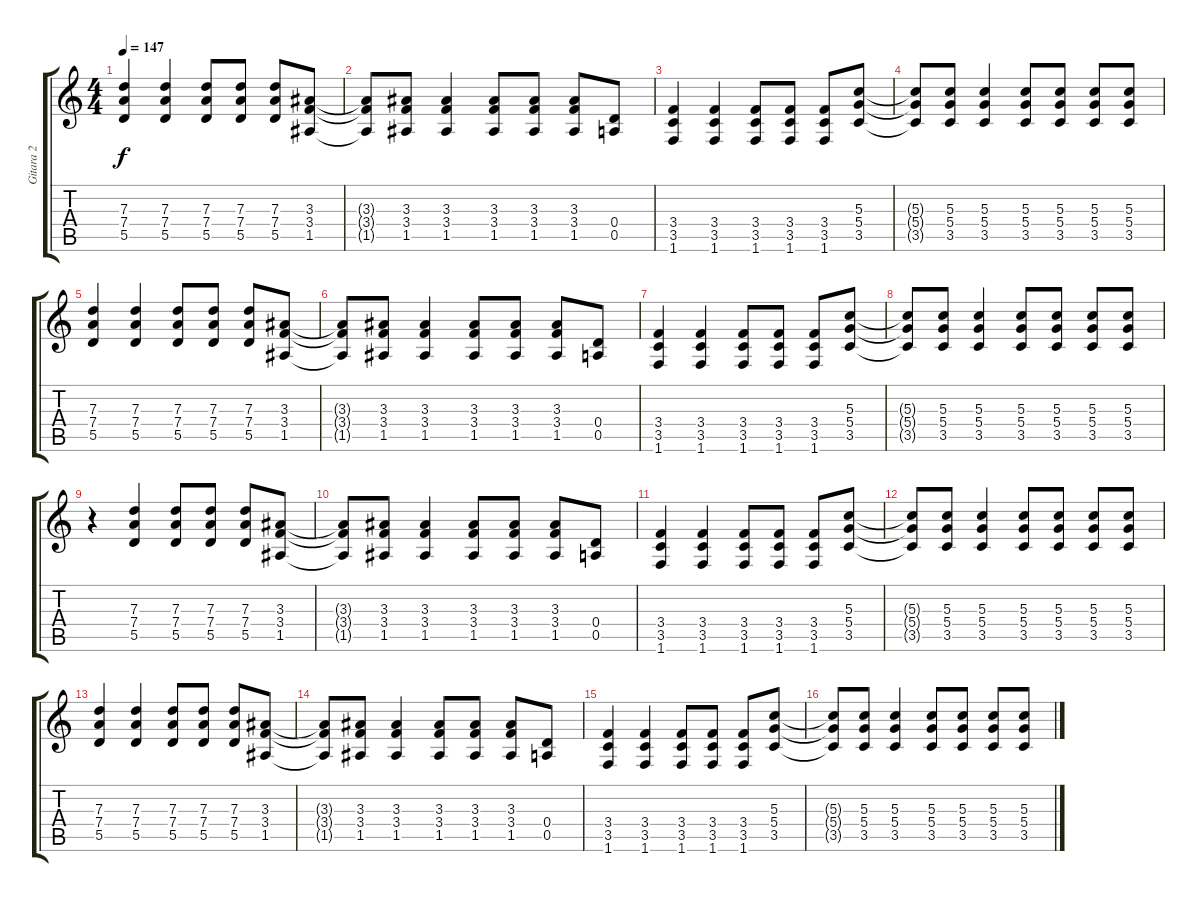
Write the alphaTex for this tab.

\track ("Gitara 2" "Gitara 2") {instrument electricguitarclean}
\staff {score tabs}
\tuning (E4 B3 G3 D3 A2 E2) {hide}
\ts (4 4)
\tempo 147
\clef g2
\ks c
(7.3 7.4 5.5).4{dy f volume 8} (7.3 7.4 5.5).4 (7.3 7.4 5.5).8 (7.3 7.4 5.5).8 (7.3 7.4 5.5).8 (3.3 3.4 1.5).8 |
(3.3{t} 3.4{t} 1.5{t}).8 (3.3 3.4 1.5).8 (3.3 3.4 1.5).4 (3.3 3.4 1.5).8 (3.3 3.4 1.5).8 (3.3 3.4 1.5).8 (0.4 0.5).8 |
(3.4 3.5 1.6).4 (3.4 3.5 1.6).4 (3.4 3.5 1.6).8 (3.4 3.5 1.6).8 (3.4 3.5 1.6).8 (5.3 5.4 3.5).8 |
(5.3{t} 5.4{t} 3.5{t}).8 (5.3 5.4 3.5).8 (5.3 5.4 3.5).4 (5.3 5.4 3.5).8 (5.3 5.4 3.5).8 (5.3 5.4 3.5).8 (5.3 5.4 3.5).8 |
(7.3 7.4 5.5).4 (7.3 7.4 5.5).4 (7.3 7.4 5.5).8 (7.3 7.4 5.5).8 (7.3 7.4 5.5).8 (3.3 3.4 1.5).8 |
(3.3{t} 3.4{t} 1.5{t}).8 (3.3 3.4 1.5).8 (3.3 3.4 1.5).4 (3.3 3.4 1.5).8 (3.3 3.4 1.5).8 (3.3 3.4 1.5).8 (0.4 0.5).8 |
(3.4 3.5 1.6).4 (3.4 3.5 1.6).4 (3.4 3.5 1.6).8 (3.4 3.5 1.6).8 (3.4 3.5 1.6).8 (5.3 5.4 3.5).8 |
(5.3{t} 5.4{t} 3.5{t}).8 (5.3 5.4 3.5).8 (5.3 5.4 3.5).4 (5.3 5.4 3.5).8 (5.3 5.4 3.5).8 (5.3 5.4 3.5).8 (5.3 5.4 3.5).8 |
r.4 (7.3 7.4 5.5).4 (7.3 7.4 5.5).8 (7.3 7.4 5.5).8 (7.3 7.4 5.5).8 (3.3 3.4 1.5).8 |
(3.3{t} 3.4{t} 1.5{t}).8 (3.3 3.4 1.5).8 (3.3 3.4 1.5).4 (3.3 3.4 1.5).8 (3.3 3.4 1.5).8 (3.3 3.4 1.5).8 (0.4 0.5).8 |
(3.4 3.5 1.6).4 (3.4 3.5 1.6).4 (3.4 3.5 1.6).8 (3.4 3.5 1.6).8 (3.4 3.5 1.6).8 (5.3 5.4 3.5).8 |
(5.3{t} 5.4{t} 3.5{t}).8 (5.3 5.4 3.5).8 (5.3 5.4 3.5).4 (5.3 5.4 3.5).8 (5.3 5.4 3.5).8 (5.3 5.4 3.5).8 (5.3 5.4 3.5).8 |
(7.3 7.4 5.5).4{volume 6} (7.3 7.4 5.5).4 (7.3 7.4 5.5).8 (7.3 7.4 5.5).8 (7.3 7.4 5.5).8 (3.3 3.4 1.5).8 |
(3.3{t} 3.4{t} 1.5{t}).8 (3.3 3.4 1.5).8 (3.3 3.4 1.5).4 (3.3 3.4 1.5).8 (3.3 3.4 1.5).8 (3.3 3.4 1.5).8 (0.4 0.5).8 |
(3.4 3.5 1.6).4{volume 4} (3.4 3.5 1.6).4 (3.4 3.5 1.6).8 (3.4 3.5 1.6).8 (3.4 3.5 1.6).8 (5.3 5.4 3.5).8 |
(5.3{t} 5.4{t} 3.5{t}).8 (5.3 5.4 3.5).8 (5.3 5.4 3.5).4 (5.3 5.4 3.5).8 (5.3 5.4 3.5).8 (5.3 5.4 3.5).8 (5.3 5.4 3.5).8
